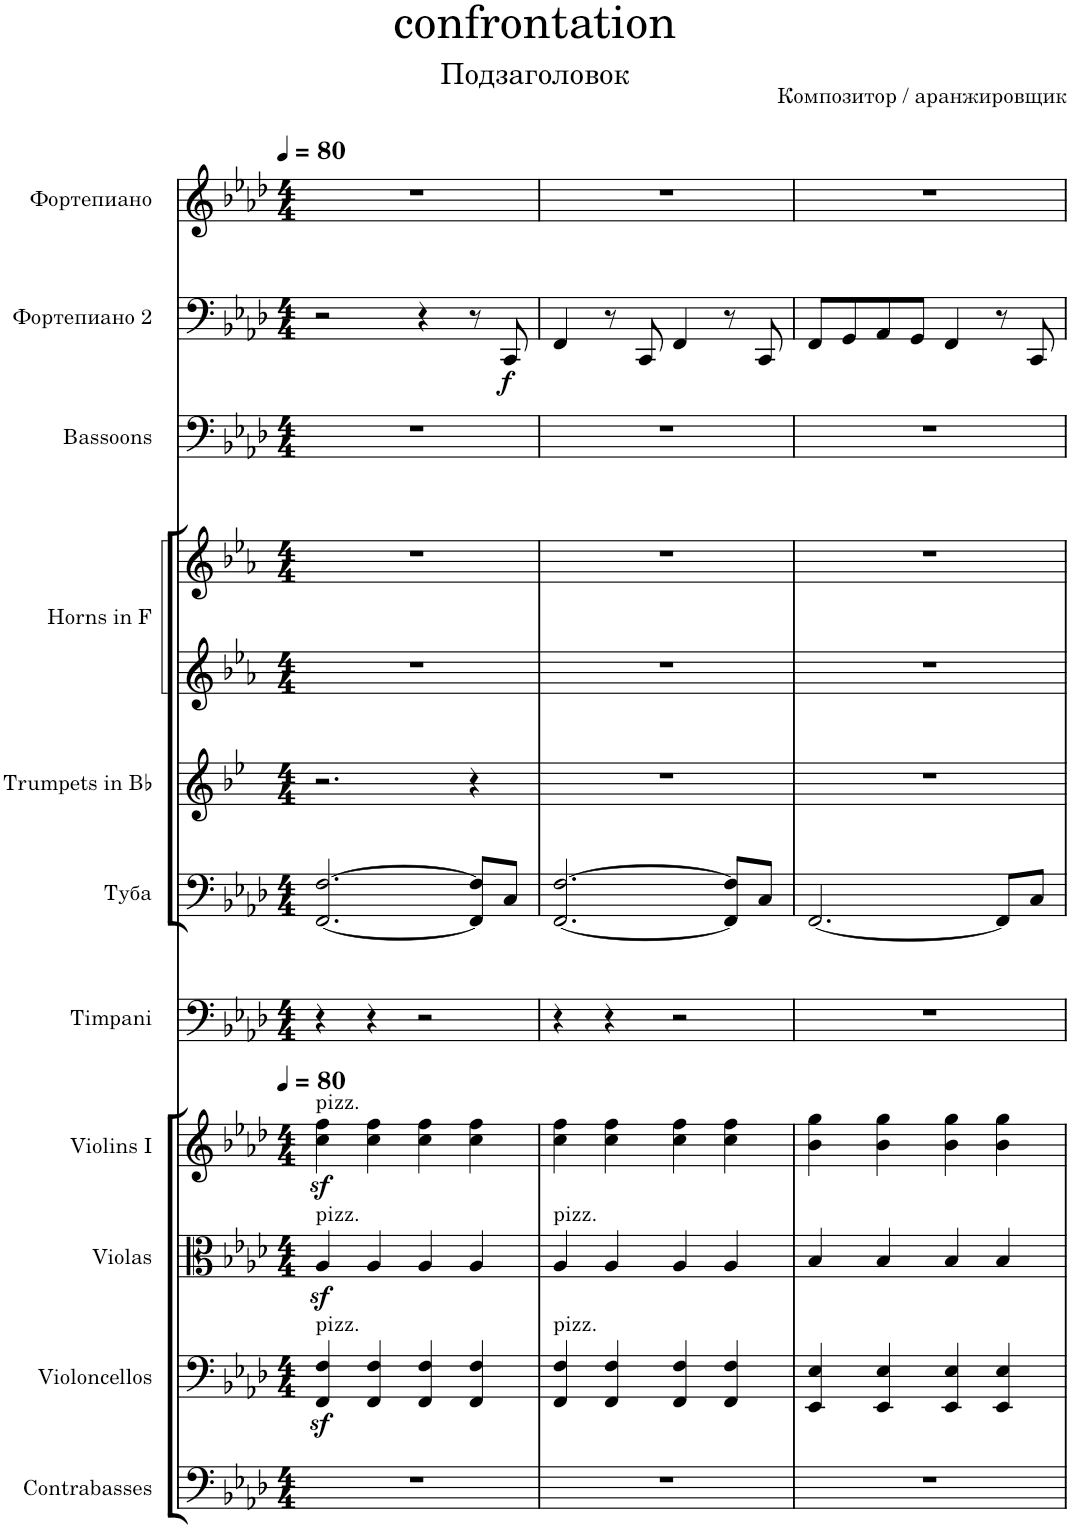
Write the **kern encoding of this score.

**kern	**kern	**kern	**kern	**kern	**kern	**kern	**kern	**kern	**kern	**kern	**dynam	**kern
*part11	*part10	*part9	*part8	*part7	*part6	*part5	*part4	*part4	*part3	*part2	*part2	*part1
*staff12	*staff11	*staff10	*staff9	*staff8	*staff7	*staff6	*staff5	*staff4	*staff3	*staff2	*staff2	*staff1
*I"Contrabasses	*I"Violoncellos	*I"Violas	*I"Violins I	*I"Timpani	*I"Туба	*I"Trumpets in Bb	*I"Horns in F	*	*I"Bassoons	*I"Фортепиано 2	*	*I"Фортепиано
*I'Cb.	*I'Vc.	*I'Vla.	*I'Vln. I	*I'Timp.	*	*	*	*	*I'Bsn.	*	*	*
*clefF4	*clefF4	*clefC3	*clefG2	*clefF4	*clefF4	*clefG2	*clefG2	*clefG2	*clefF4	*clefF4	*	*clefG2
*Trd7c12	*	*	*	*	*	*Trd1c2	*Trd4c7	*Trd4c7	*	*	*	*
*k[b-e-a-d-]	*k[b-e-a-d-]	*k[b-e-a-d-]	*k[b-e-a-d-]	*k[b-e-a-d-]	*k[b-e-a-d-]	*k[b-e-]	*k[b-e-a-]	*k[b-e-a-]	*k[b-e-a-d-]	*k[b-e-a-d-]	*	*k[b-e-a-d-]
*M4/4	*M4/4	*M4/4	*M4/4	*M4/4	*M4/4	*M4/4	*M4/4	*M4/4	*M4/4	*M4/4	*	*M4/4
*MM80	*MM80	*MM80	*MM80	*MM80	*MM80	*MM80	*MM80	*MM80	*MM80	*MM80	*	*MM80
=1	=1	=1	=1	=1	=1	=1	=1	=1	=1	=1	=1	=1
!	!	!	!LO:TX:a:t=pizz.	!	!	!	!	!	!	!	!	!
!	!	!LO:TX:a:t=pizz.	!	!	!	!	!	!	!	!	!	!
!	!LO:TX:a:t=pizz.	!	!	!	!	!	!	!	!	!	!	!
1r	4FF/z< 4F/z<	4A-z</	4cc\z< 4ff\z<	4r	[2.FF/ [2.F/	2.r	1r	1r	1r	2r	.	1r
.	4FF/ 4F/	4A-/	4cc\ 4ff\	4r	.	.	.	.	.	.	.	.
.	4FF/ 4F/	4A-/	4cc\ 4ff\	2r	.	.	.	.	.	4r	.	.
.	4FF/ 4F/	4A-/	4cc\ 4ff\	.	8FF/] 8F/]L	4r	.	.	.	8r	.	.
!	!	!	!	!	!	!	!	!	!	!	!LO:DY:b	!
.	.	.	.	.	8C/J	.	.	.	.	8CC/	f	.
=2	=2	=2	=2	=2	=2	=2	=2	=2	=2	=2	=2	=2
!	!	!LO:TX:a:t=pizz.	!	!	!	!	!	!	!	!	!	!
!	!LO:TX:a:t=pizz.	!	!	!	!	!	!	!	!	!	!	!
1r	4FF/ 4F/	4A-/	4cc\ 4ff\	4r	[2.FF/ [2.F/	1r	1r	1r	1r	4FF/	.	1r
.	4FF/ 4F/	4A-/	4cc\ 4ff\	4r	.	.	.	.	.	8r	.	.
.	.	.	.	.	.	.	.	.	.	8CC/	.	.
.	4FF/ 4F/	4A-/	4cc\ 4ff\	2r	.	.	.	.	.	4FF/	.	.
.	4FF/ 4F/	4A-/	4cc\ 4ff\	.	8FF/] 8F/]L	.	.	.	.	8r	.	.
.	.	.	.	.	8C/J	.	.	.	.	8CC/	.	.
=3	=3	=3	=3	=3	=3	=3	=3	=3	=3	=3	=3	=3
1r	4EE-/ 4E-/	4B-/	4b-\ 4gg\	1r	[2.FF/	1r	1r	1r	1r	8FF/L	.	1r
.	.	.	.	.	.	.	.	.	.	8GG/	.	.
.	4EE-/ 4E-/	4B-/	4b-\ 4gg\	.	.	.	.	.	.	8AA-/	.	.
.	.	.	.	.	.	.	.	.	.	8GG/J	.	.
.	4EE-/ 4E-/	4B-/	4b-\ 4gg\	.	.	.	.	.	.	4FF/	.	.
.	4EE-/ 4E-/	4B-/	4b-\ 4gg\	.	8FF/L]	.	.	.	.	8r	.	.
.	.	.	.	.	8C/J	.	.	.	.	8CC/	.	.
=	=	=	=	=	=	=	=	=	=	=	=	=
*-	*-	*-	*-	*-	*-	*-	*-	*-	*-	*-	*-	*-
